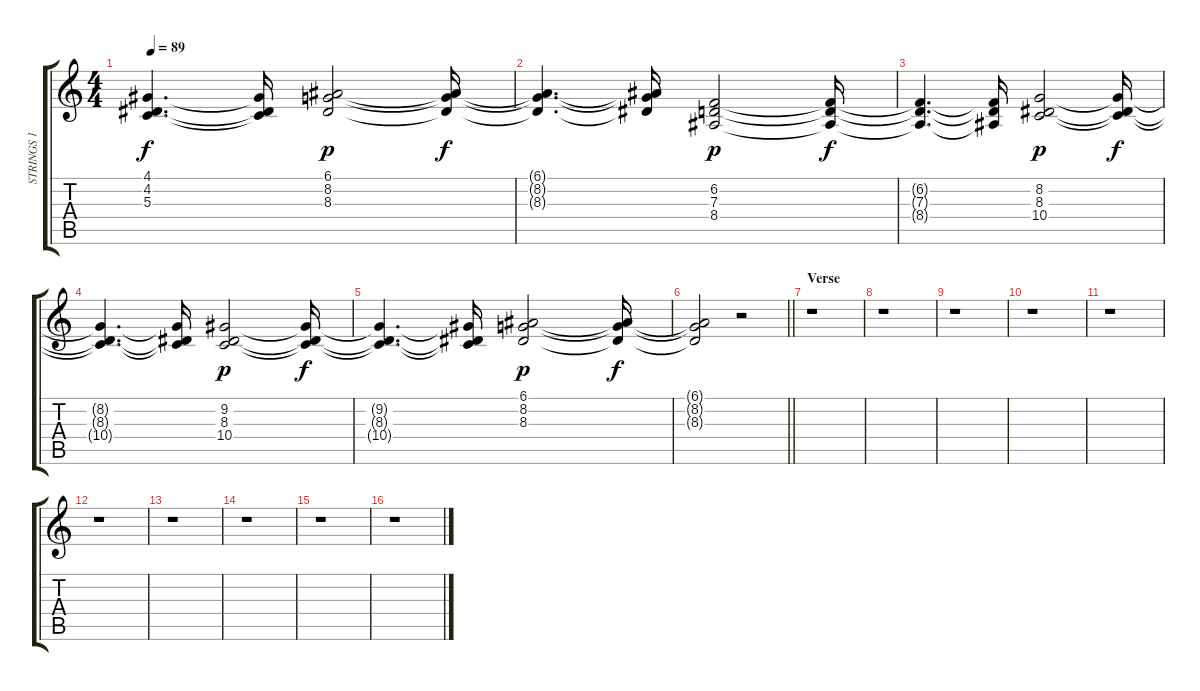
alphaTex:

\track ("STRINGS 1" "STRINGS 1") {instrument synthstrings1}
\staff {score tabs}
\tuning (E4 B3 G3 D3 A2 E2) {hide}
\ts (4 4)
\tempo 89
\clef g2
\ks c
(4.1{t} 4.2{t} 5.3{t}).4{d dy f} (4.1{t} 4.2{t} 5.3{t}).16 (6.1 8.2 8.3).2{dy p} (6.1{t} 8.2{t} 8.3{t}).16{dy f} |
(6.1{t} 8.2{t} 8.3{t}).4{d} (6.1{t} 8.2{t} 8.3{t}).16 (6.2 7.3 8.4).2{dy p} (6.2{t} 7.3{t} 8.4{t}).16{dy f} |
(6.2{t} 7.3{t} 8.4{t}).4{d} (6.2{t} 7.3{t} 8.4{t}).16 (8.2 8.3 10.4).2{dy p} (8.2{t} 8.3{t} 10.4{t}).16{dy f} |
(8.2{t} 8.3{t} 10.4{t}).4{d} (8.2{t} 8.3{t} 10.4{t}).16 (9.2 8.3 10.4).2{dy p} (9.2{t} 8.3{t} 10.4{t}).16{dy f} |
(9.2{t} 8.3{t} 10.4{t}).4{d} (9.2{t} 8.3{t} 10.4{t}).16 (6.1 8.2 8.3).2{dy p} (6.1{t} 8.2{t} 8.3{t}).16{dy f} |
\barLineRight lightlight
(6.1{t} 8.2{t} 8.3{t}).2 r.2 |
\section ("" "Verse")
r.1 |
r.1 |
r.1 |
r.1 |
r.1 |
r.1 |
r.1 |
r.1 |
r.1 |
r.1
